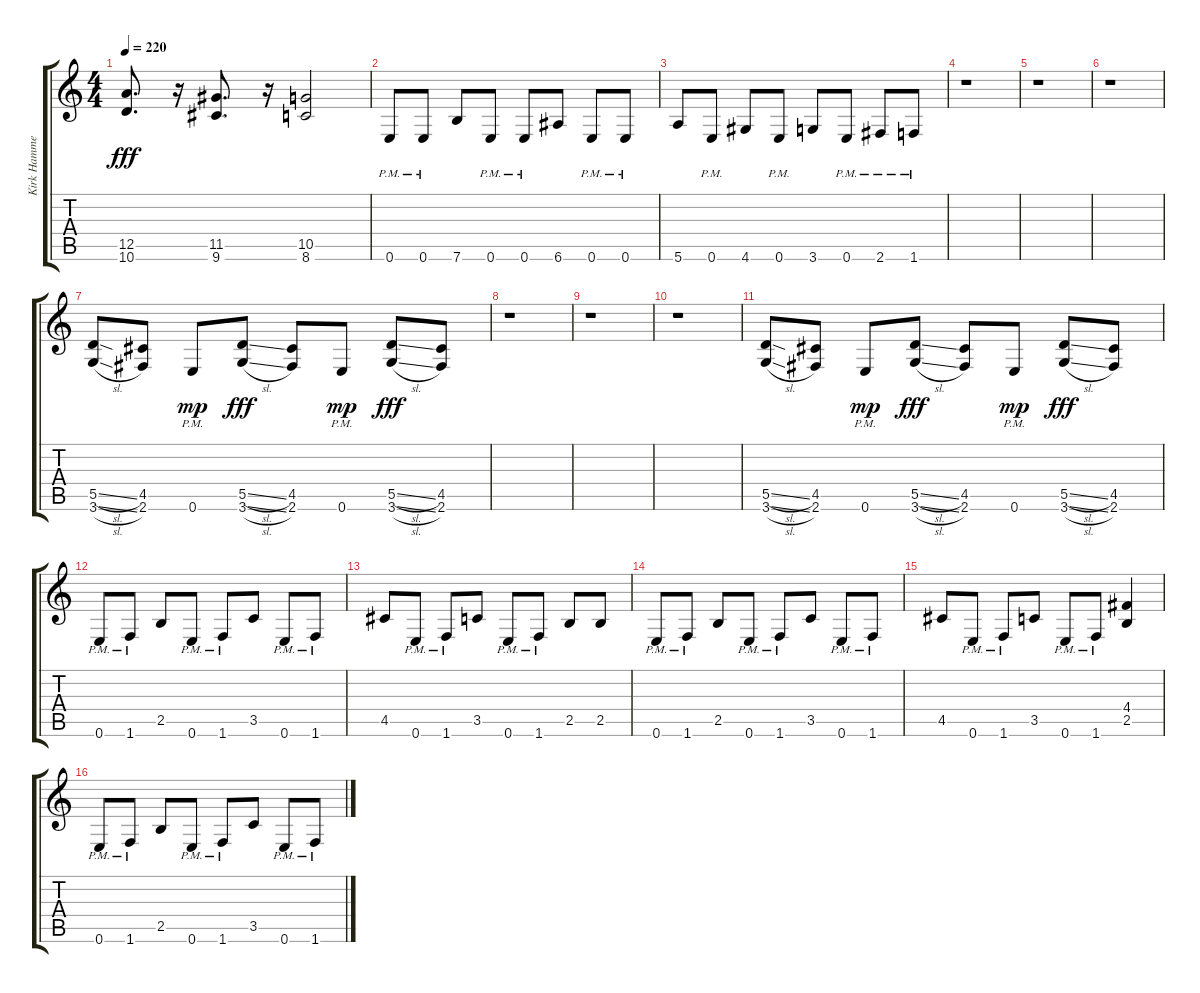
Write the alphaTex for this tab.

\track ("Kirk Hammet" "Kirk Hamme") {instrument distortionguitar}
\staff {score tabs}
\tuning (E4 B3 G3 D3 A2 E2) {hide}
\ts (4 4)
\tempo 220
\clef g2
\ks c
(12.5 10.6).8{d dy fff} r.16 (11.5 9.6).8{d} r.16 (10.5 8.6).2 |
0.6{pm}.8 0.6{pm}.8 7.6.8 0.6{pm}.8 0.6{pm}.8 6.6.8 0.6{pm}.8 0.6{pm}.8 |
5.6.8 0.6{pm}.8 4.6.8 0.6{pm}.8 3.6.8 0.6{pm}.8 2.6{pm}.8 1.6{pm}.8 |
r.1 |
r.1 |
r.1 |
(5.5{sl} 3.6{sl}).8 (4.5 2.6).8 0.6{pm}.8{dy mp} (5.5{sl} 3.6{sl}).8{dy fff} (4.5 2.6).8 0.6{pm}.8{dy mp} (5.5{sl} 3.6{sl}).8{dy fff} (4.5 2.6).8 |
r.1 |
r.1 |
r.1 |
(5.5{sl} 3.6{sl}).8 (4.5 2.6).8 0.6{pm}.8{dy mp} (5.5{sl} 3.6{sl}).8{dy fff} (4.5 2.6).8 0.6{pm}.8{dy mp} (5.5{sl} 3.6{sl}).8{dy fff} (4.5 2.6).8 |
0.6{pm}.8 1.6{pm}.8 2.5.8 0.6{pm}.8 1.6{pm}.8 3.5.8 0.6{pm}.8 1.6{pm}.8 |
4.5.8 0.6{pm}.8 1.6{pm}.8 3.5.8 0.6{pm}.8 1.6{pm}.8 2.5.8 2.5.8 |
0.6{pm}.8 1.6{pm}.8 2.5.8 0.6{pm}.8 1.6{pm}.8 3.5.8 0.6{pm}.8 1.6{pm}.8 |
4.5.8 0.6{pm}.8 1.6{pm}.8 3.5.8 0.6{pm}.8 1.6{pm}.8 (4.4 2.5).4 |
0.6{pm}.8 1.6{pm}.8 2.5.8 0.6{pm}.8 1.6{pm}.8 3.5.8 0.6{pm}.8 1.6{pm}.8
